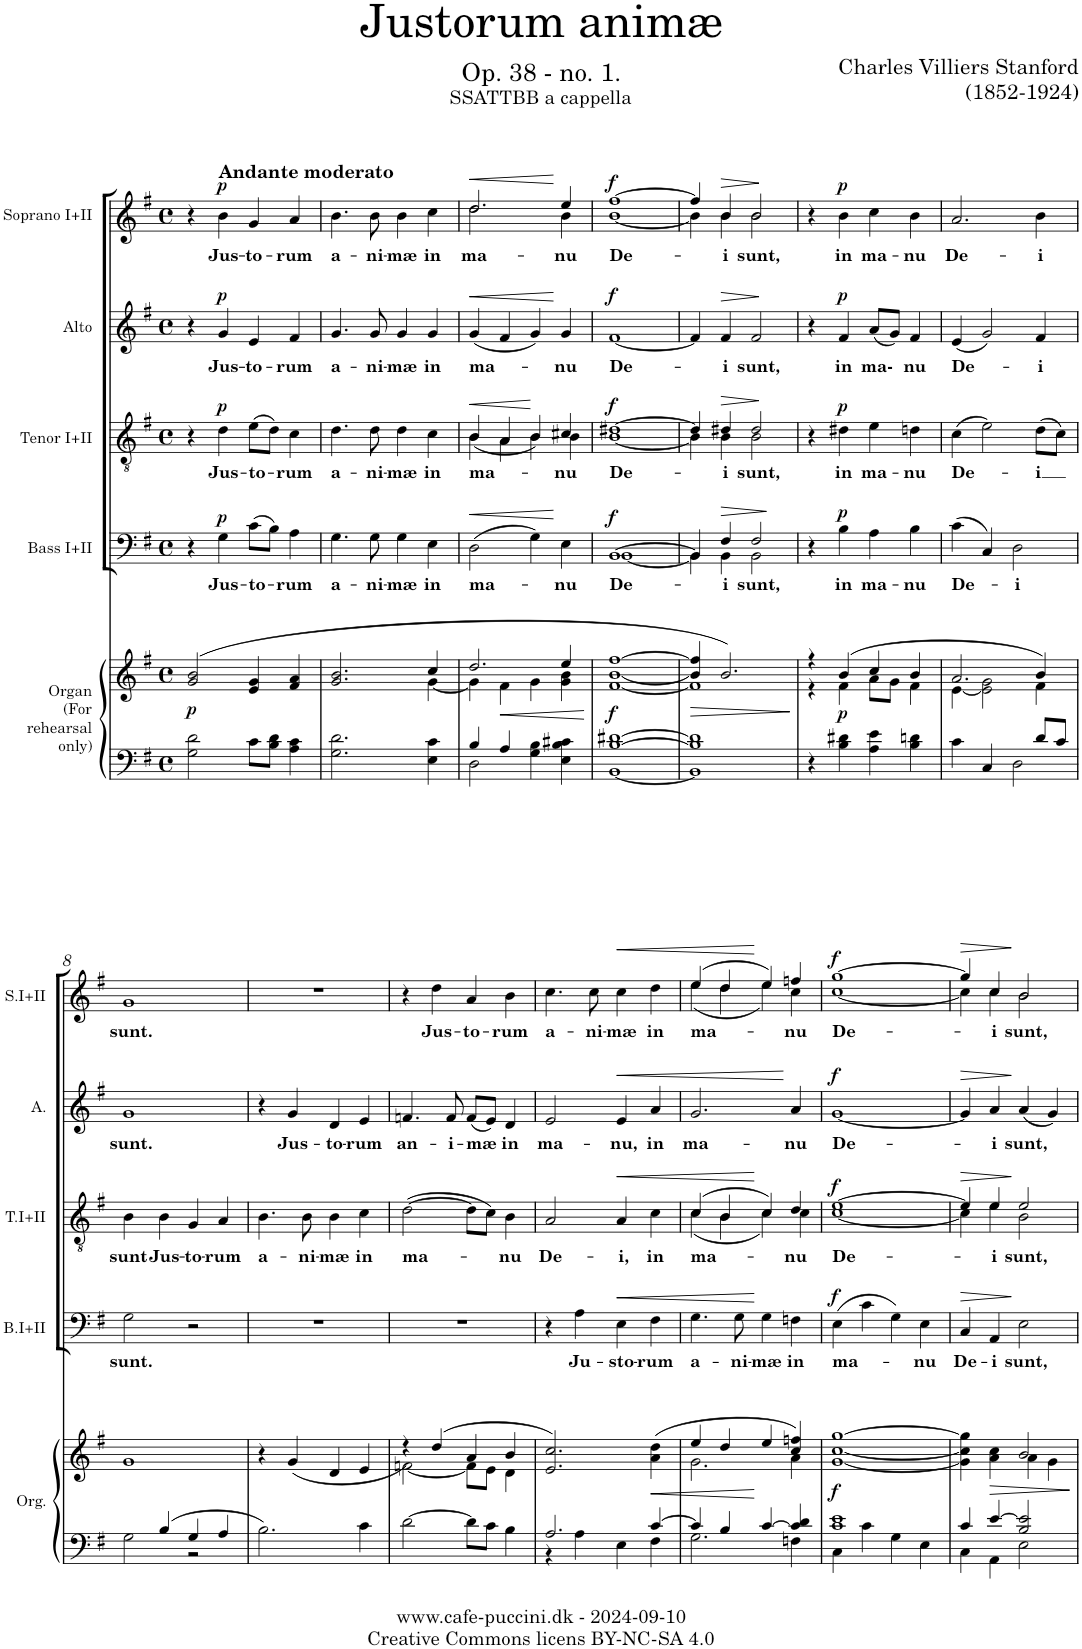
**kern	**kern	**dynam	**kern	**text	**dynam	**kern	**text	**dynam	**kern	**text	**dynam	**kern	**text	**dynam
*part5	*part5	*part5	*part4	*part4	*part4	*part3	*part3	*part3	*part2	*part2	*part2	*part1	*part1	*part1
*staff6	*staff5	*staff5/6	*staff4	*staff4	*staff4	*staff3	*staff3	*staff3	*staff2	*staff2	*staff2	*staff1	*staff1	*staff1
*I"Organ (For  rehearsal only)	*	*	*I"Bass I+II	*	*	*I"Tenor I+II	*	*	*I"Alto	*	*	*I"Soprano I+II	*	*
*I'Org.	*	*	*I'B.I+II	*	*	*I'T.I+II	*	*	*I'A.	*	*	*I'S.I+II	*	*
*clefF4	*clefG2	*	*clefF4	*	*	*clefGv2	*	*	*clefG2	*	*	*clefG2	*	*
*k[f#]	*k[f#]	*	*k[f#]	*	*	*k[f#]	*	*	*k[f#]	*	*	*k[f#]	*	*
*M4/4	*M4/4	*	*M4/4	*	*	*M4/4	*	*	*M4/4	*	*	*M4/4	*	*
*met(c)	*met(c)	*	*met(c)	*	*	*met(c)	*	*	*met(c)	*	*	*met(c)	*	*
=1	=1	=1	=1	=1	=1	=1	=1	=1	=1	=1	=1	=1	=1	=1
!	!	!LO:DY:b	!	!	!	!	!	!	!	!	!	!	!	!
2G\ 2d\	(>2g/ 2b/	p	4r	.	.	4r	.	.	4r	.	.	4r	.	.
!	!	!	!	!	!	!	!	!	!	!	!	!LO:TX:a:B:t=Andante moderato	!	!
!	!	!	!	!LO:LY:b	!LO:DY:a	!	!LO:LY:b	!LO:DY:a	!	!LO:LY:b	!LO:DY:a	!	!LO:LY:b	!LO:DY:a
.	.	.	4G\	Jus-	p	4d\	Jus-	p	4g/	Jus-	p	4b\	Jus-	p
!	!	!	!	!LO:LY:b	!	!	!LO:LY:b	!	!	!LO:LY:b	!	!	!LO:LY:b	!
8c\L	4e/ 4g/	.	(>8c\L	-to-	.	(>8e\L	-to-	.	4e/	-to-	.	4g/	-to-	.
8B\ 8d\J	.	.	8B\J)	.	.	8d\J)	.	.	.	.	.	.	.	.
!	!	!	!	!LO:LY:b	!	!	!LO:LY:b	!	!	!LO:LY:b	!	!	!LO:LY:b	!
4A\ 4c\	4f#/ 4a/	.	4A\	-rum	.	4c\	-rum	.	4f#/	-rum	.	4a/	-rum	.
=2	=2	=2	=2	=2	=2	=2	=2	=2	=2	=2	=2	=2	=2	=2
*	*^	*	*	*	*	*	*	*	*	*	*	*	*	*
!	!	!	!	!	!LO:LY:b	!	!	!LO:LY:b	!	!	!LO:LY:b	!	!	!LO:LY:b	!
2.G\ 2.d\	2.g/ 2.b/	2.ryy	.	4.G\	a-	.	4.d\	a-	.	4.g/	a-	.	4.b\	a-	.
!	!	!	!	!	!LO:LY:b	!	!	!LO:LY:b	!	!	!LO:LY:b	!	!	!LO:LY:b	!
.	.	.	.	8G\	-ni-	.	8d\	-ni-	.	8g/	-ni-	.	8b\	-ni-	.
!	!	!	!	!	!LO:LY:b	!	!	!LO:LY:b	!	!	!LO:LY:b	!	!	!LO:LY:b	!
.	.	.	.	4G\	-mæ	.	4d\	-mæ	.	4g/	-mæ	.	4b\	-mæ	.
!	!	!	!	!	!LO:LY:b	!	!	!LO:LY:b	!	!	!LO:LY:b	!	!	!LO:LY:b	!
4E\ 4c\	4cc/	[4g\	.	4E\	in	.	4c\	in	.	4g/	in	.	4cc\	in	.
=3	=3	=3	=3	=3	=3	=3	=3	=3	=3	=3	=3	=3	=3	=3	=3
*^	*	*	*	*	*	*	*	*	*	*	*	*	*	*	*
!	!	!	!	!	!	!LO:LY:b	!LO:HP:b	!	!LO:LY:b	!LO:HP:b	!	!LO:LY:b	!LO:HP:b	!	!LO:LY:b	!LO:HP:b
*	*	*	*	*	*	*	*	*^	*	*	*	*	*	*^	*	*
4B/	2D\	2.dd/	4g\]	.	(>2D\	ma-	<	(<4B/	4B\	ma-	<	(<4g/	ma-	<	2.dd/	2.dd\	ma-	<
!	!	!	!	!LO:HP:b	!	!	!	!	!	!	!	!	!	!	!	!	!	!
4A/	.	.	4f#\	<	.	.	.	4A/	4A\	.	.	4f#/	.	.	.	.	.	.
4G\ 4B\	2ryy	.	4g\	.	4G\)	.	.	4B/)	4B\	.	[	4g/)	.	.	.	.	.	.
!	!	!	!	!	!	!LO:LY:b	!	!	!	!LO:LY:b	!	!	!LO:LY:b	!	!	!	!LO:LY:b	!
4E\ 4B\ 4c#X\	.	4ee/	4g\ 4b\	.	4E\	-nu	[	4c#X/	4B\	-nu	.	4g/	-nu	[	4ee/	4b\	-nu	[
=4	=4	=4	=4	=4	=4	=4	=4	=4	=4	=4	=4	=4	=4	=4	=4	=4	=4	=4
!	!	!	!	!LO:DY:b	!	!LO:LY:b	!LO:DY:a	!	!	!LO:LY:b	!LO:DY:a	!	!LO:LY:b	!LO:DY:a	!	!	!LO:LY:b	!LO:DY:a
*	*	*	*	*	*^	*	*	*	*	*	*	*	*	*	*	*	*	*
[1B [1d#X	[1BB	[1ff#	[1f# [1b	f	[1BB	[1BB	De-	f	[1d#X	[1B	De-	f	[1f#	De-	f	[1ff#	[1b	De-	f
=5	=5	=5	=5	=5	=5	=5	=5	=5	=5	=5	=5	=5	=5	=5	=5	=5	=5	=5	=5
!	!	!	!	!LO:HP:b	!	!	!	!	!	!	!	!	!	!	!	!	!	!	!
1B] 1d#]	1BB]	4b/] 4ff#/]	1f#]	>	4BB/]	4BB\]	.	.	4d#/]	4B\]	.	.	4f#/]	.	.	4ff#/]	4b\]	.	.
!	!	!	!	!	!	!	!LO:LY:b	!LO:HP:b	!	!	!LO:LY:b	!LO:HP:b	!	!LO:LY:b	!LO:HP:b	!	!	!LO:LY:b	!LO:HP:b
.	.	2.b/)	.	.	4F#/	4BB\	-i	>	4d#X/	4B\	-i	>	4f#/	-i	>	4b/	4b\	-i	>
!	!	!	!	!	!	!	!LO:LY:b	!	!	!	!LO:LY:b	!	!	!LO:LY:b	!	!	!	!LO:LY:b	!
.	.	.	.	.	2F#/	2BB\	sunt,	]	2d#/	2B\	sunt,	]	2f#/	sunt,	]	2b/	2b\	sunt,	]
*v	*v	*	*	*	*v	*v	*	*	*v	*v	*	*	*	*	*	*v	*v	*	*
*	*v	*v	*	*	*	*	*	*	*	*	*	*	*	*	*
.	.	[	.	.	.	.	.	.	.	.	.	.	.	.
=6	=6	=6	=6	=6	=6	=6	=6	=6	=6	=6	=6	=6	=6	=6
*^	*^	*	*	*	*	*	*	*	*	*	*	*	*	*
4r	2ryy	4r	4r	.	4r	.	.	4r	.	.	4r	.	.	4r	.	.
!	!	!	!	!LO:DY:b	!	!LO:LY:b	!LO:DY:a	!	!LO:LY:b	!LO:DY:a	!	!LO:LY:b	!LO:DY:a	!	!LO:LY:b	!LO:DY:a
4B\ 4d#X\	.	(>4b/	4f#\	p	4B\	in	p	4d#X\	in	p	4f#/	in	p	4b\	in	p
!	!	!	!	!	!	!LO:LY:b	!	!	!LO:LY:b	!	!	!LO:LY:b	!	!	!LO:LY:b	!
4A\ 4e\	2ryy	4cc/	8a\L	.	4A\	ma-	.	4e\	ma-	.	(<8a/L	ma-	.	4cc\	ma-	.
.	.	.	8g\J	.	.	.	.	.	.	.	8g/J)	.	.	.	.	.
!	!	!	!	!	!	!LO:LY:b	!	!	!LO:LY:b	!	!	!LO:LY:b	!	!	!LO:LY:b	!
4B\ 4dn\	.	4b/	4f#\	.	4B\	-nu	.	4dn\	-nu	.	4f#/	nu	.	4b\	-nu	.
=7	=7	=7	=7	=7	=7	=7	=7	=7	=7	=7	=7	=7	=7	=7	=7	=7
!	!	!	!	!	!	!LO:LY:b	!	!	!LO:LY:b	!	!	!LO:LY:b	!	!	!LO:LY:b	!
4c\	2ryy	2.a/	[4e\	.	(4c\	De-	.	(>4c\	De-	.	(<4e/	De-	.	2.a/	De-	.
4C/	.	.	2e\] 2g\	.	4C/)	.	.	2e\)	.	.	2g/)	.	.	.	.	.
!	!	!	!	!	!	!LO:LY:b	!	!	!	!	!	!	!	!	!	!
4ryy	2D\	.	.	.	2D\	-i	.	.	.	.	.	.	.	.	.	.
!	!	!	!	!	!	!	!	!	!LO:LY:b	!	!	!LO:LY:b	!	!	!LO:LY:b	!
8d/L	.	4b/)	4f#\	.	.	.	.	(>8d\L	-i	.	4f#/	-i	.	4b\	-i	.
8c/J	.	.	.	.	.	.	.	8c\J)	.	.	.	.	.	.	.	.
*	*	*v	*v	*	*	*	*	*	*	*	*	*	*	*	*	*
!!LO:LB:g=z
=8	=8	=8	=8	=8	=8	=8	=8	=8	=8	=8	=8	=8	=8	=8	=8
!	!	!	!	!	!LO:LY:b	!	!	!LO:LY:b	!	!	!LO:LY:b	!	!	!LO:LY:b	!
4ryy	2G\	1g	.	2G\	sunt.	.	4B\	sunt	.	1g	sunt.	.	1g	sunt.	.
!	!	!	!	!	!	!	!	!LO:LY:b	!	!	!	!	!	!	!
4B/	.	.	.	.	.	.	4B\	Jus-	.	.	.	.	.	.	.
!	!	!	!	!	!	!	!	!LO:LY:b	!	!	!	!	!	!	!
4G/	2r	.	.	2r	.	.	4G/	-to-	.	.	.	.	.	.	.
!	!	!	!	!	!	!	!	!LO:LY:b	!	!	!	!	!	!	!
4A/	.	.	.	.	.	.	4A/	-rum	.	.	.	.	.	.	.
*v	*v	*	*	*	*	*	*	*	*	*	*	*	*	*	*
=9	=9	=9	=9	=9	=9	=9	=9	=9	=9	=9	=9	=9	=9	=9
*	*^	*	*	*	*	*	*	*	*	*	*	*	*	*
!	!	!	!	!	!	!	!	!LO:LY:b	!	!	!	!	!	!	!
2.B\	4r	2ryy	.	1r	.	.	4.B\	a-	.	4r	.	.	1r	.	.
!	!	!	!	!	!	!	!	!	!	!	!LO:LY:b	!	!	!	!
.	(<4g/	.	.	.	.	.	.	.	.	4g/	Jus-	.	.	.	.
!	!	!	!	!	!	!	!	!LO:LY:b	!	!	!	!	!	!	!
.	.	.	.	.	.	.	8B\	-ni-	.	.	.	.	.	.	.
!	!	!	!	!	!	!	!	!LO:LY:b	!	!	!LO:LY:b	!	!	!	!
.	4d/	2ryy	.	.	.	.	4B\	-mæ	.	4d/	-to-	.	.	.	.
!	!	!	!	!	!	!	!	!LO:LY:b	!	!	!LO:LY:b	!	!	!	!
4c\	4e/	.	.	.	.	.	4c\	in	.	4e/	-rum	.	.	.	.
=10	=10	=10	=10	=10	=10	=10	=10	=10	=10	=10	=10	=10	=10	=10	=10
!	!	!	!	!	!	!	!	!LO:LY:b	!	!	!LO:LY:b	!	!	!	!
[2d\	4r)	[2fn\	.	1r	.	.	(>[2d\	ma-	.	4.fn/	an-	.	4r	.	.
!	!	!	!	!	!	!	!	!	!	!	!	!	!	!LO:LY:b	!
.	(>4dd/	.	.	.	.	.	.	.	.	.	.	.	4dd\	Jus-	.
!	!	!	!	!	!	!	!	!	!	!	!LO:LY:b	!	!	!	!
.	.	.	.	.	.	.	.	.	.	8f/	-i-	.	.	.	.
!	!	!	!	!	!	!	!	!	!	!	!LO:LY:b	!	!	!LO:LY:b	!
8d\L]	4a/	8f\L]	.	.	.	.	8d\L]	.	.	(<8f/L	-mæ	.	4a/	-to-	.
8c\J	.	8e\J	.	.	.	.	8c\J)	.	.	8e/J)	.	.	.	.	.
!	!	!	!	!	!	!	!	!LO:LY:b	!	!	!LO:LY:b	!	!	!LO:LY:b	!
4B\	4b/	4d\	.	.	.	.	4B\	-nu	.	4d/	in	.	4b\	-rum	.
=11	=11	=11	=11	=11	=11	=11	=11	=11	=11	=11	=11	=11	=11	=11	=11
*^	*	*	*	*	*	*	*	*	*	*	*	*	*	*	*
!	!	!	!	!	!	!	!	!	!LO:LY:b	!	!	!LO:LY:b	!	!	!LO:LY:b	!
*	*	*v	*v	*	*	*	*	*	*	*	*	*	*	*	*	*
2.A/	4r	2.e/ 2.cc/)	.	4r	.	.	2A/	De-	.	2e/	ma-	.	4.cc\	a-	.
!	!	!	!	!	!LO:LY:b	!	!	!	!	!	!	!	!	!	!
.	4A\	.	.	4A\	Ju-	.	.	.	.	.	.	.	.	.	.
!	!	!	!	!	!	!	!	!	!	!	!	!	!	!LO:LY:b	!
.	.	.	.	.	.	.	.	.	.	.	.	.	8cc\	-ni-	.
!	!	!	!	!	!LO:LY:b	!LO:HP:b	!	!LO:LY:b	!LO:HP:b	!	!LO:LY:b	!LO:HP:b	!	!LO:LY:b	!LO:HP:b
.	4E\	.	.	4E\	-sto-	<	4A/	-i,	<	4e/	-nu,	<	4cc\	-mæ	<
!	!	!	!LO:HP:b	!	!LO:LY:b	!	!	!LO:LY:b	!	!	!LO:LY:b	!	!	!LO:LY:b	!
[4c/	4F#\	(>4a\ 4dd\	<	4F#\	-rum	.	4c\	in	.	4a/	in	.	4dd\	in	.
=12	=12	=12	=12	=12	=12	=12	=12	=12	=12	=12	=12	=12	=12	=12	=12
*	*	*^	*	*	*	*	*	*	*	*	*	*	*	*	*
!	!	!	!	!	!	!LO:LY:b	!	!	!LO:LY:b	!	!	!LO:LY:b	!	!	!LO:LY:b	!
*	*	*	*	*	*	*	*	*^	*	*	*	*	*	*^	*	*
4c/]	2.G\	4ee/	2.g\	.	4.G\	a-	.	(>4c/	(4c\	ma-	.	2.g/	ma-	.	(>4ee/	(4ee\	ma-	.
4B/	.	4dd/	.	.	.	.	.	4B/	4B\	.	.	.	.	.	4dd/	4dd\	.	.
!	!	!	!	!	!	!LO:LY:b	!	!	!	!	!	!	!	!	!	!	!	!
.	.	.	.	.	8G\	-ni-	.	.	.	.	.	.	.	.	.	.	.	.
!	!	!	!	!	!	!LO:LY:b	!	!	!	!	!	!	!	!	!	!	!	!
[4c/	.	4ee/	.	]	4G\	-mæ	[	4c/)	4c\)	.	[	.	.	.	4ee/)	4ee\)	.	[
!	!	!	!	!	!	!LO:LY:b	!	!	!	!LO:LY:b	!	!	!LO:LY:b	!	!	!	!LO:LY:b	!
4c/] 4d/	4Fn\	4cc/ 4ffn/)	4a\	.	4Fn\	in	.	4d/	4c\	-nu	.	4a/	-nu	[	4ffn/	4cc\	-nu	.
=13	=13	=13	=13	=13	=13	=13	=13	=13	=13	=13	=13	=13	=13	=13	=13	=13	=13	=13
!	!	!	!	!LO:DY:b	!	!LO:LY:b	!LO:DY:a	!	!	!LO:LY:b	!LO:DY:a	!	!LO:LY:b	!LO:DY:a	!	!	!LO:LY:b	!LO:DY:a
1c 1e	4C\	[1gg	[1g [1cc	f	(>4E\	ma-	f	[1e	[1c	De-	f	[1g	De-	f	[1gg	[1cc	De-	f
.	4c\	.	.	.	4c\	.	.	.	.	.	.	.	.	.	.	.	.	.
.	4G\	.	.	.	4G\)	.	.	.	.	.	.	.	.	.	.	.	.	.
!	!	!	!	!	!	!LO:LY:b	!	!	!	!	!	!	!	!	!	!	!	!
.	4E\	.	.	.	4E\	-nu	.	.	.	.	.	.	.	.	.	.	.	.
=14	=14	=14	=14	=14	=14	=14	=14	=14	=14	=14	=14	=14	=14	=14	=14	=14	=14	=14
*	*^	*	*	*	*	*	*	*	*	*	*	*	*	*	*	*	*	*
!	!	!	!	!	!	!	!LO:LY:b	!LO:HP:b	!	!	!	!LO:HP:b	!	!	!LO:HP:b	!	!	!	!LO:HP:b
4c/	4C\	2ryy	4g\] 4cc\] 4gg\]	2ryy	.	4C/	De-	>	4e/]	4c\]	.	>	4g/]	.	>	4gg/]	4cc\]	.	>
!	!	!	!	!	!	!	!LO:LY:b	!	!	!	!LO:LY:b	!	!	!LO:LY:b	!	!	!	!LO:LY:b	!
[4e/	4AA\	.	4a\ 4cc\	.	.	4AA/	-i	.	4e/	4e\	-i	.	4a/	-i	.	4cc/	4cc\	-i	.
!	!	!	!	!	!	!	!LO:LY:b	!	!	!	!LO:LY:b	!	!	!LO:LY:b	!	!	!	!LO:LY:b	!
2B/ 2e/]	2E\	2ryy	2b/	4a\	.	2E\	sunt,	]	2e/	2B\	sunt,	]	(<4a/	sunt,	]	2b/	2b\	sunt,	]
.	.	.	.	4g\	.	.	.	.	.	.	.	.	4g/)	.	.	.	.	.	.
*v	*v	*v	*	*	*	*	*	*	*v	*v	*	*	*	*	*	*v	*v	*	*
*	*v	*v	*	*	*	*	*	*	*	*	*	*	*	*	*
.	.	[	.	.	.	.	.	.	.	.	.	.	.	.
=	=	=	=	=	=	=	=	=	=	=	=	=	=	=
*-	*-	*-	*-	*-	*-	*-	*-	*-	*-	*-	*-	*-	*-	*-
